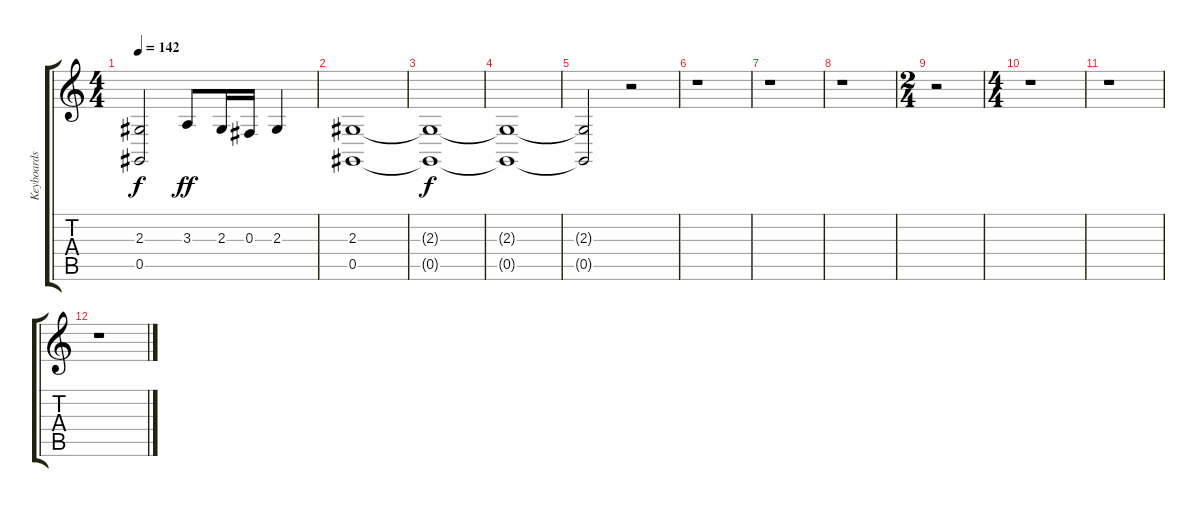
\track ("Keyboards" "Keyboards") {instrument synthstrings1}
\staff {score tabs}
\tuning (Eb4 Bb3 Gb3 Db3 Ab2 Eb2) {hide}
\ts (4 4)
\tempo 142
\clef g2
\ks c
(2.3{t} 0.5{t}).2{dy f} 3.3.8{dy ff instrument synthbrass1} 2.3.16 0.3.16 2.3.4 |
(2.3 0.5).1{instrument synthstrings1} |
(2.3{t} 0.5{t}).1{dy f} |
(2.3{t} 0.5{t}).1 |
(2.3{t} 0.5{t}).2 r.2 |
r.1 |
r.1 |
r.1 |
\ts (2 4)
r.2 |
\ts (4 4)
r.1 |
r.1 |
r.1
